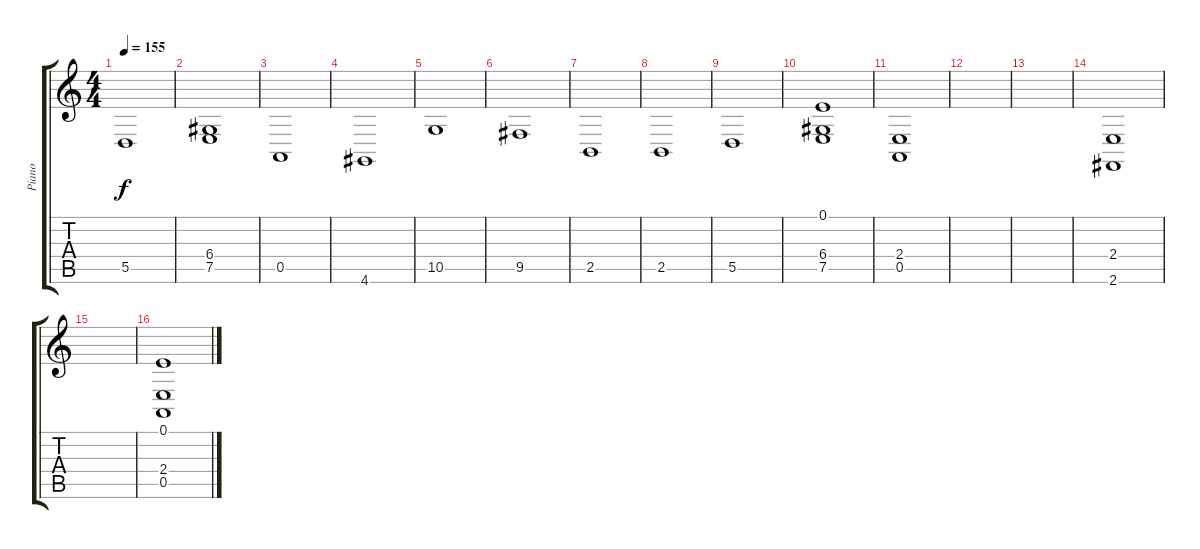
\track ("Piano" "Piano") {instrument electricgrandpiano}
\staff {score tabs}
\tuning (E4 B3 G3 D3 A2 E2) {hide}
\ts (4 4)
\tempo 155
\clef g2
\ks c
5.5.1{dy f} |
(6.4 7.5).1 |
0.5.1 |
4.6.1 |
10.5.1 |
9.5.1 |
2.5.1 |
2.5.1 |
5.5.1 |
(0.1 6.4 7.5).1 |
(2.4 0.5).1 |
|
|
(2.4 2.6).1 |
|
(0.1 2.4 0.5).1
